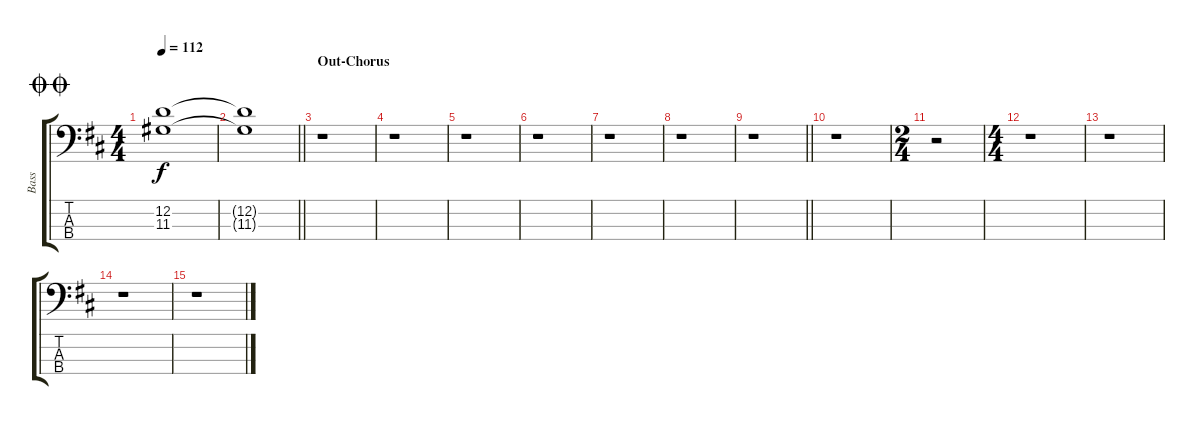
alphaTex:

\track ("Bass" "Bass") {instrument electricbassfinger}
\staff {score tabs}
\tuning (G2 D2 A1 E1) {hide}
\ts (4 4)
\jump doublecoda
\tempo 112
\clef f4
\ks d
(12.2{t} 11.3{t}).1{dy f} |
\barLineRight lightlight
(12.2{t} 11.3{t}).1 |
\section ("" "Out-Chorus")
r.1 |
r.1 |
r.1 |
r.1 |
r.1 |
r.1 |
\barLineRight lightlight
r.1 |
r.1 |
\ts (2 4)
r.2 |
\ts (4 4)
r.1 |
r.1 |
r.1 |
r.1
